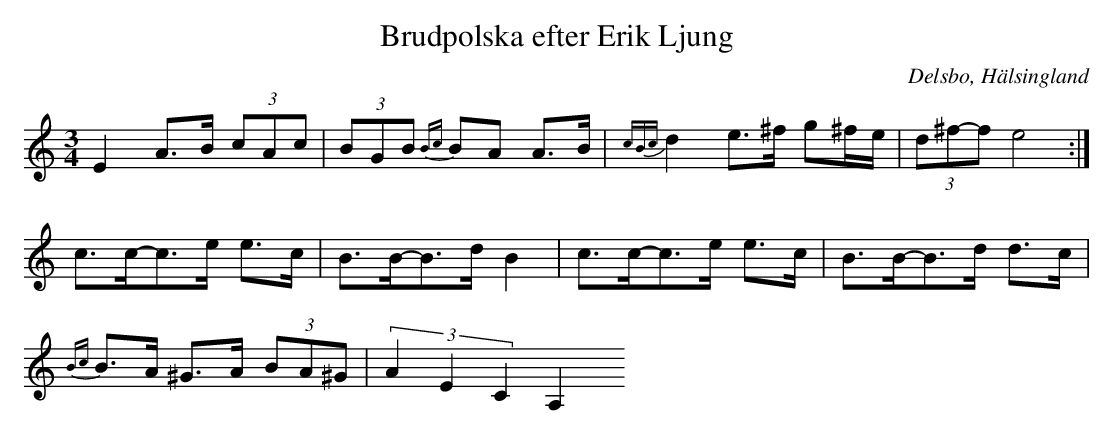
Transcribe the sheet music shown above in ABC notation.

X:1
T: Brudpolska efter Erik Ljung
O: Delsbo, Hälsingland
M: 3/4
L: 1/8
K: Am
E2 A>B (3cAc| (3BGB {Bc}BA A>B|{cBc}d2 e>^f g^f/e/|(3d^f-f e4 :|
c>c-c>e e>c|B>B-B>d B2|c>c-c>e e>c|B>B-B>d d>c|
{Bc}B>A ^G>A (3BA^G|(3A2E2C2 A,2
